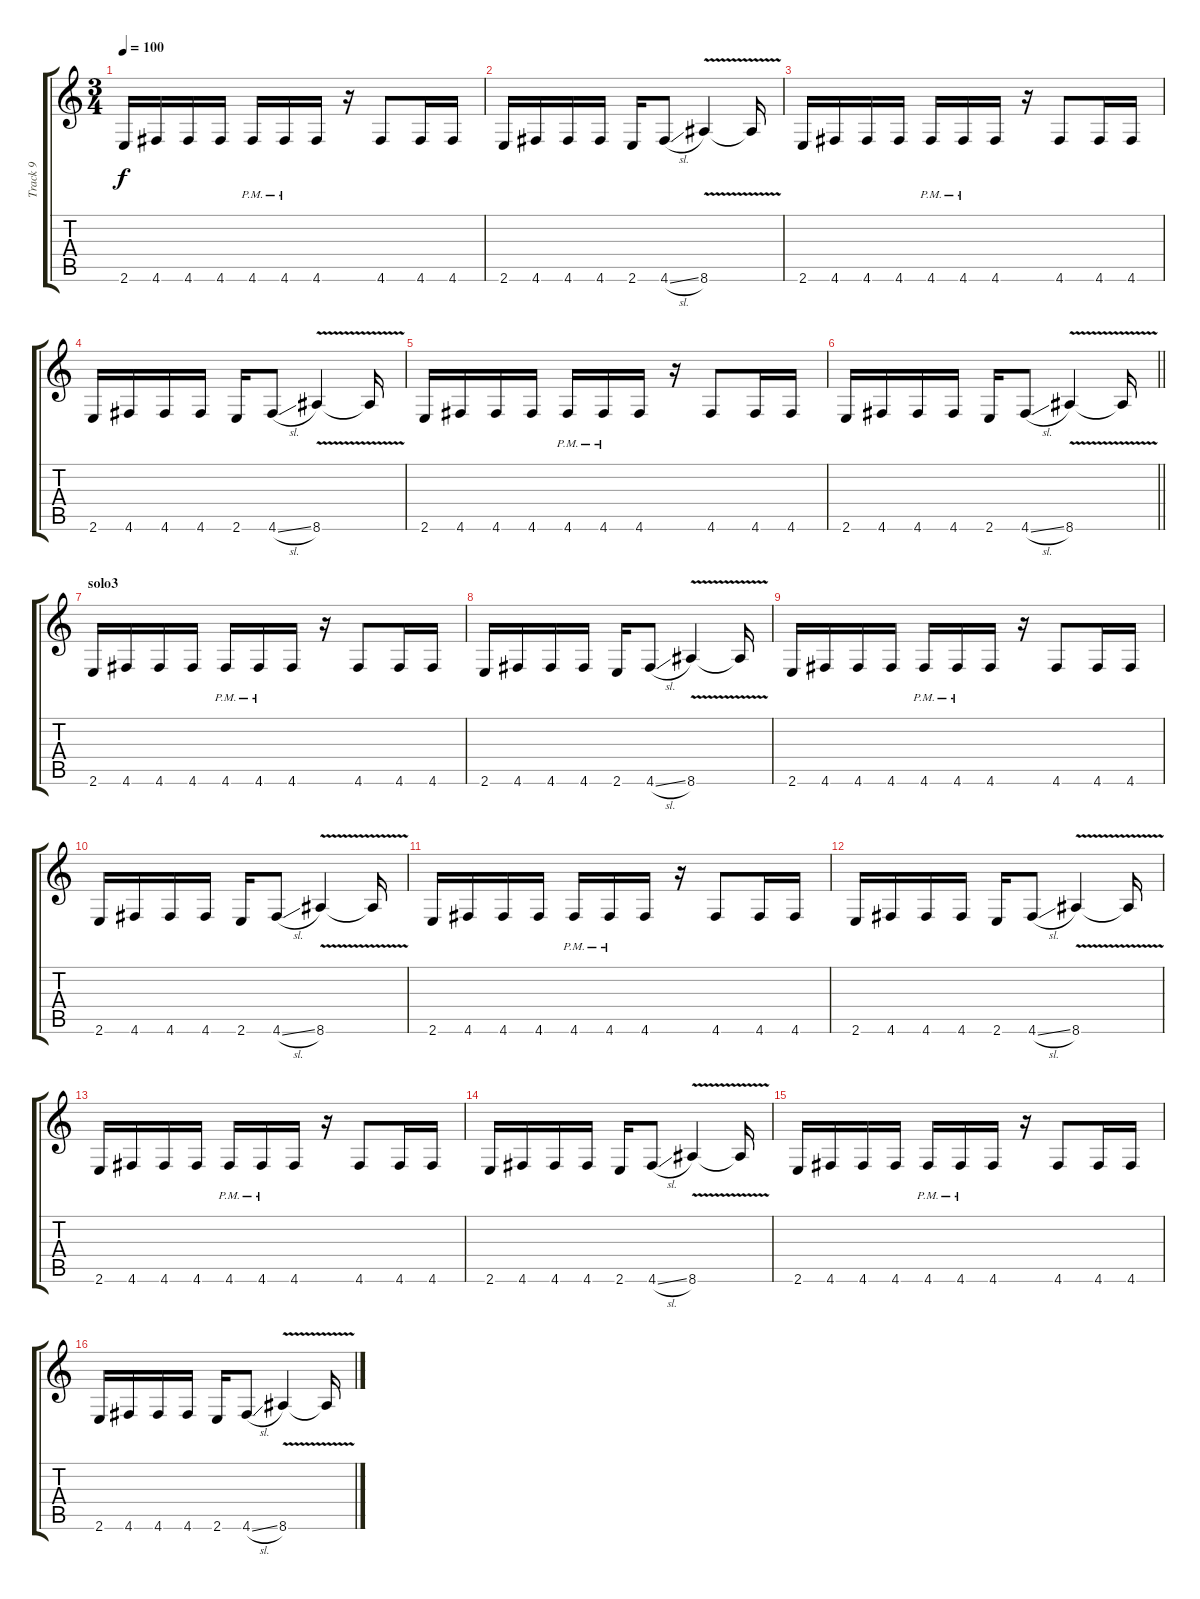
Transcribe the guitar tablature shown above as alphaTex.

\track ("Track 9" "Track 9") {instrument distortionguitar}
\staff {score tabs}
\tuning (E4 A3 F3 D3 A2 D2) {hide}
\ts (3 4)
\tempo 100
\clef g2
\ks c
2.6.16{dy f} 4.6.16 4.6.16 4.6.16 4.6{pm}.16 4.6{pm}.16 4.6.16 r.16 4.6.8 4.6.16 4.6.16 |
2.6.16 4.6.16 4.6.16 4.6.16 2.6.16 4.6{sl}.8 8.6{v}.4 8.6{t}.16 |
2.6.16 4.6.16 4.6.16 4.6.16 4.6{pm}.16 4.6{pm}.16 4.6.16 r.16 4.6.8 4.6.16 4.6.16 |
2.6.16 4.6.16 4.6.16 4.6.16 2.6.16 4.6{sl}.8 8.6{v}.4 8.6{t}.16 |
2.6.16 4.6.16 4.6.16 4.6.16 4.6{pm}.16 4.6{pm}.16 4.6.16 r.16 4.6.8 4.6.16 4.6.16 |
\barLineRight lightlight
2.6.16 4.6.16 4.6.16 4.6.16 2.6.16 4.6{sl}.8 8.6{v}.4 8.6{t}.16 |
\section ("" "solo3")
2.6.16 4.6.16 4.6.16 4.6.16 4.6{pm}.16 4.6{pm}.16 4.6.16 r.16 4.6.8 4.6.16 4.6.16 |
2.6.16 4.6.16 4.6.16 4.6.16 2.6.16 4.6{sl}.8 8.6{v}.4 8.6{t}.16 |
2.6.16 4.6.16 4.6.16 4.6.16 4.6{pm}.16 4.6{pm}.16 4.6.16 r.16 4.6.8 4.6.16 4.6.16 |
2.6.16 4.6.16 4.6.16 4.6.16 2.6.16 4.6{sl}.8 8.6{v}.4 8.6{t}.16 |
2.6.16 4.6.16 4.6.16 4.6.16 4.6{pm}.16 4.6{pm}.16 4.6.16 r.16 4.6.8 4.6.16 4.6.16 |
2.6.16 4.6.16 4.6.16 4.6.16 2.6.16 4.6{sl}.8 8.6{v}.4 8.6{t}.16 |
2.6.16 4.6.16 4.6.16 4.6.16 4.6{pm}.16 4.6{pm}.16 4.6.16 r.16 4.6.8 4.6.16 4.6.16 |
2.6.16 4.6.16 4.6.16 4.6.16 2.6.16 4.6{sl}.8 8.6{v}.4 8.6{t}.16 |
2.6.16 4.6.16 4.6.16 4.6.16 4.6{pm}.16 4.6{pm}.16 4.6.16 r.16 4.6.8 4.6.16 4.6.16 |
2.6.16 4.6.16 4.6.16 4.6.16 2.6.16 4.6{sl}.8 8.6{v}.4 8.6{t}.16
